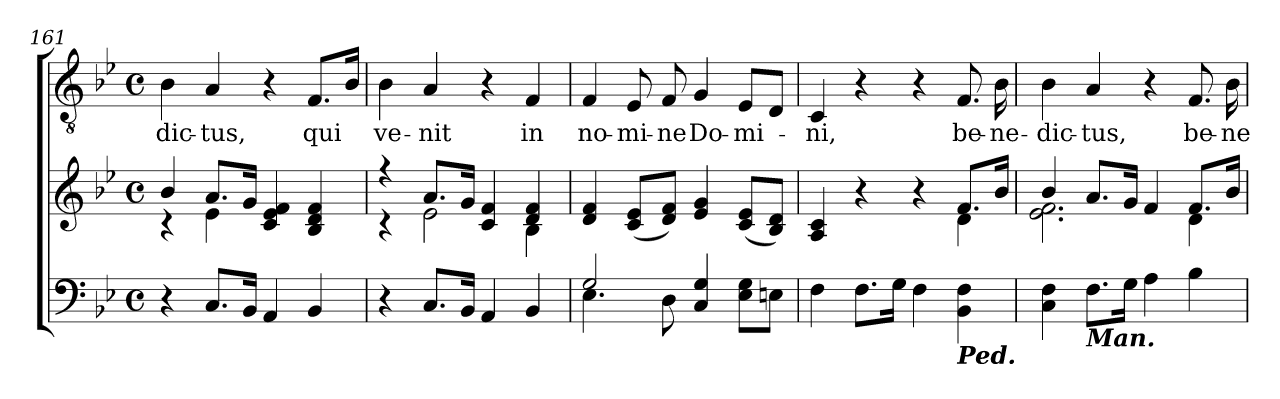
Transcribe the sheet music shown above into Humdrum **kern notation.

**kern	**kern	**kern	**text
*part2	*part2	*part1	*part1
*staff3	*staff2	*staff1	*staff1
*clefF4	*clefG2	*clefGv2	*
*k[b-e-]	*k[b-e-]	*k[b-e-]	*
*B-:	*B-:	*B-:	*
*M4/4	*M4/4	*M4/4	*
*met(c)	*met(c)	*met(c)	*
=161	=161	=161	=161
*	*^	*	*
!	!	!	!	!LO:LY:b
4r	4b-/	4rc	4B-\	-dic-
!	!	!	!	!LO:LY:b
8.C/L	8.a/L	4e-\	4A/	-tus,
16BB-/Jk	16g/Jk	.	.	.
4AA/	4c/ 4e-/ 4f/	2ryy	4r	.
!	!	!	!	!LO:LY:b
4BB-/	4B-/ 4d/ 4f/	.	8.F/L	qui
.	.	.	16B-/Jk	.
=162	=162	=162	=162	=162
!	!	!	!	!LO:LY:b
4r	4r	4r	4B-\	ve-
!	!	!	!	!LO:LY:b
8.C/L	8.a/L	2e-\	4A/	-nit
16BB-/Jk	16g/Jk	.	.	.
4AA/	4c/ 4f/	.	4r	.
!	!	!	!	!LO:LY:b
4BB-/	4d/ 4f/	4B-\	4F/	in
!!LO:LB:g=z
=163	=163	=163	=163	=163
*^	*	*	*	*
!	!	!	!	!	!LO:LY:b
*	*	*v	*v	*	*
2G/	4.E-\	4d/ 4f/	4F/	no-
!	!	!	!	!LO:LY:b
.	.	(<8c/ 8e-/L	8E-/	-mi-
!	!	!	!	!LO:LY:b
.	8D\	8d/ 8f/J)	8F/	-ne
!	!	!	!	!LO:LY:b
4C/ 4G/	2ryy	4e-/ 4g/	4G/	Do-
!	!	!	!	!LO:LY:b
8E-\ 8G\L	.	(<8c/ 8e-/L	8E-/L	-mi-
8En\J	.	8B-/ 8d/J)	8D/J	.
*v	*v	*	*	*
=164	=164	=164	=164
*	*^	*	*
!	!	!	!	!LO:LY:b
4F\	4A/ 4c/	2.ryy	4C/	-ni,
8.F\L	4r	.	4r	.
16G\Jk	.	.	.	.
4F\	4r	.	4r	.
!LO:TX:b:Bi:t=Ped.	!	!	!	!
!	!	!	!	!LO:LY:b
4BB-\ 4F\	8.f/L	4d\	8.F/	be-
!	!	!	!	!LO:LY:b
.	16b-/Jk	.	16B-\	-ne-
=165	=165	=165	=165	=165
!	!	!	!	!LO:LY:b
4C\ 4F\	4b-/	2.e-\ 2.f\	4B-\	-dic-
!LO:TX:b:Bi:t=Man.	!	!	!	!
!	!	!	!	!LO:LY:b
8.F\L	8.a/L	.	4A/	-tus,
16G\Jk	16g/Jk	.	.	.
4A\	4f/	.	4r	.
!	!	!	!	!LO:LY:b
4B-\	8.f/L	4d\	8.F/	be-
!	!	!	!	!LO:LY:b
.	16b-/Jk	.	16B-\	-ne-
*	*v	*v	*	*
=	=	=	=
*-	*-	*-	*-
